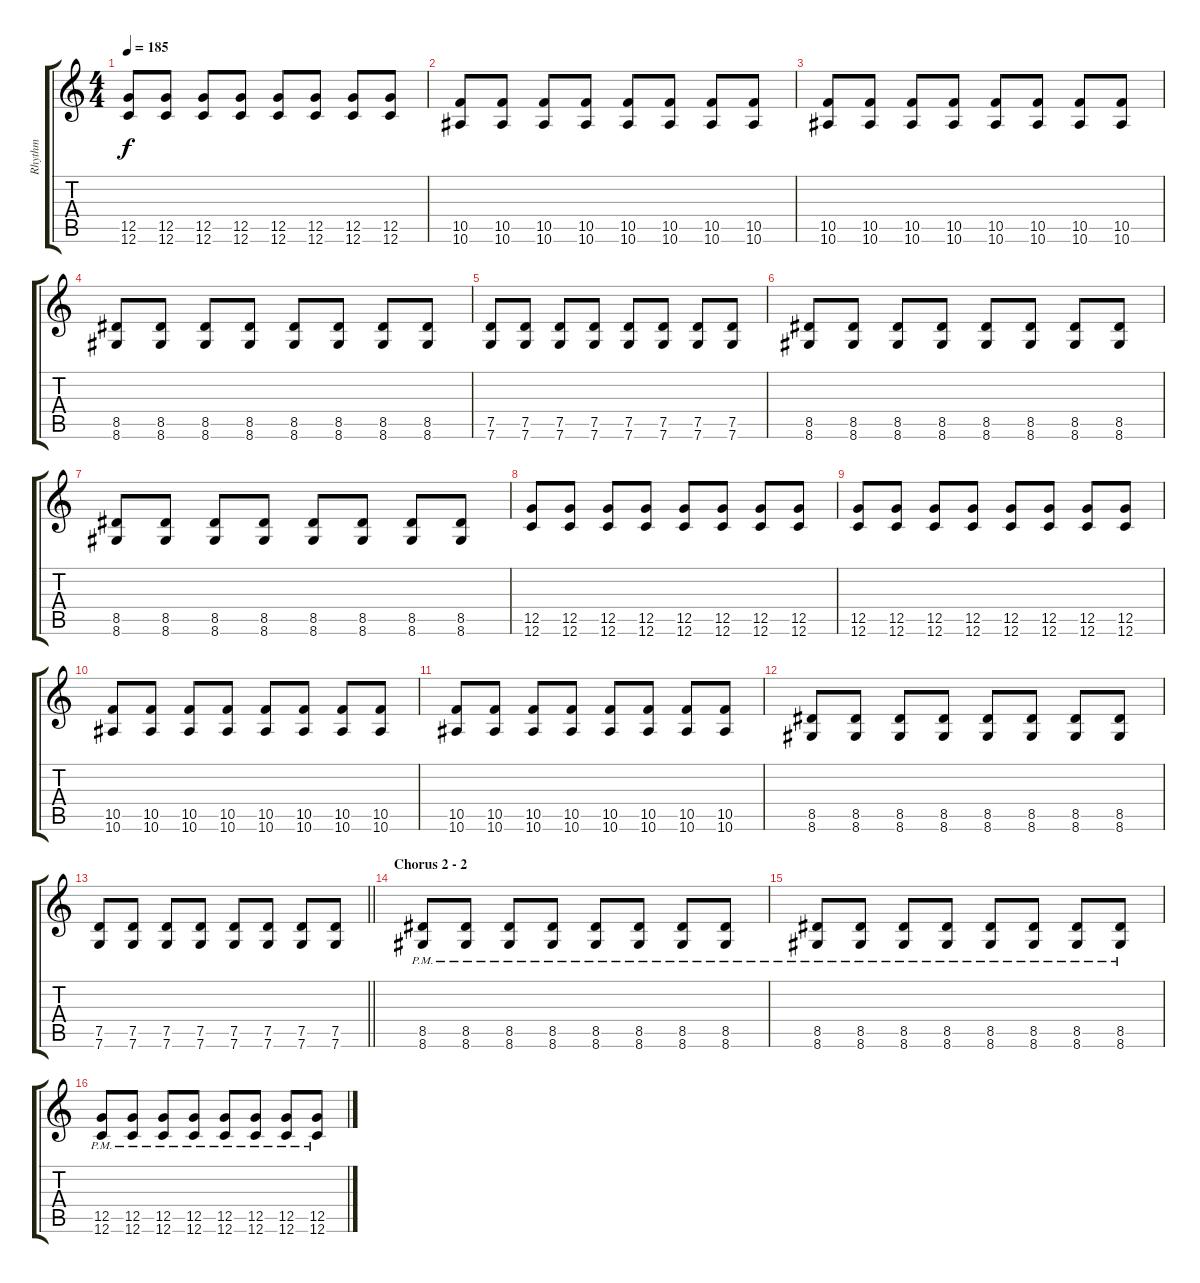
\track ("Rhythm" "Rhythm") {instrument overdrivenguitar}
\staff {score tabs}
\tuning (D4 A3 F3 C3 G2 C2) {hide}
\ts (4 4)
\tempo 185
\clef g2
\ks c
(12.5 12.6).8{dy f} (12.5 12.6).8 (12.5 12.6).8 (12.5 12.6).8 (12.5 12.6).8 (12.5 12.6).8 (12.5 12.6).8 (12.5 12.6).8 |
(10.5 10.6).8 (10.5 10.6).8 (10.5 10.6).8 (10.5 10.6).8 (10.5 10.6).8 (10.5 10.6).8 (10.5 10.6).8 (10.5 10.6).8 |
(10.5 10.6).8 (10.5 10.6).8 (10.5 10.6).8 (10.5 10.6).8 (10.5 10.6).8 (10.5 10.6).8 (10.5 10.6).8 (10.5 10.6).8 |
(8.5 8.6).8 (8.5 8.6).8 (8.5 8.6).8 (8.5 8.6).8 (8.5 8.6).8 (8.5 8.6).8 (8.5 8.6).8 (8.5 8.6).8 |
(7.5 7.6).8 (7.5 7.6).8 (7.5 7.6).8 (7.5 7.6).8 (7.5 7.6).8 (7.5 7.6).8 (7.5 7.6).8 (7.5 7.6).8 |
(8.5 8.6).8 (8.5 8.6).8 (8.5 8.6).8 (8.5 8.6).8 (8.5 8.6).8 (8.5 8.6).8 (8.5 8.6).8 (8.5 8.6).8 |
(8.5 8.6).8 (8.5 8.6).8 (8.5 8.6).8 (8.5 8.6).8 (8.5 8.6).8 (8.5 8.6).8 (8.5 8.6).8 (8.5 8.6).8 |
(12.5 12.6).8 (12.5 12.6).8 (12.5 12.6).8 (12.5 12.6).8 (12.5 12.6).8 (12.5 12.6).8 (12.5 12.6).8 (12.5 12.6).8 |
(12.5 12.6).8 (12.5 12.6).8 (12.5 12.6).8 (12.5 12.6).8 (12.5 12.6).8 (12.5 12.6).8 (12.5 12.6).8 (12.5 12.6).8 |
(10.5 10.6).8 (10.5 10.6).8 (10.5 10.6).8 (10.5 10.6).8 (10.5 10.6).8 (10.5 10.6).8 (10.5 10.6).8 (10.5 10.6).8 |
(10.5 10.6).8 (10.5 10.6).8 (10.5 10.6).8 (10.5 10.6).8 (10.5 10.6).8 (10.5 10.6).8 (10.5 10.6).8 (10.5 10.6).8 |
(8.5 8.6).8 (8.5 8.6).8 (8.5 8.6).8 (8.5 8.6).8 (8.5 8.6).8 (8.5 8.6).8 (8.5 8.6).8 (8.5 8.6).8 |
\barLineRight lightlight
(7.5 7.6).8 (7.5 7.6).8 (7.5 7.6).8 (7.5 7.6).8 (7.5 7.6).8 (7.5 7.6).8 (7.5 7.6).8 (7.5 7.6).8 |
\section ("" "Chorus 2 - 2")
(8.5{pm} 8.6{pm}).8 (8.5{pm} 8.6{pm}).8 (8.5{pm} 8.6{pm}).8 (8.5{pm} 8.6{pm}).8 (8.5{pm} 8.6{pm}).8 (8.5{pm} 8.6{pm}).8 (8.5{pm} 8.6{pm}).8 (8.5{pm} 8.6{pm}).8 |
(8.5{pm} 8.6{pm}).8 (8.5{pm} 8.6{pm}).8 (8.5{pm} 8.6{pm}).8 (8.5{pm} 8.6{pm}).8 (8.5{pm} 8.6{pm}).8 (8.5{pm} 8.6{pm}).8 (8.5{pm} 8.6{pm}).8 (8.5{pm} 8.6{pm}).8 |
(12.5{pm} 12.6{pm}).8 (12.5{pm} 12.6{pm}).8 (12.5{pm} 12.6{pm}).8 (12.5{pm} 12.6{pm}).8 (12.5{pm} 12.6{pm}).8 (12.5{pm} 12.6{pm}).8 (12.5{pm} 12.6{pm}).8 (12.5{pm} 12.6{pm}).8
